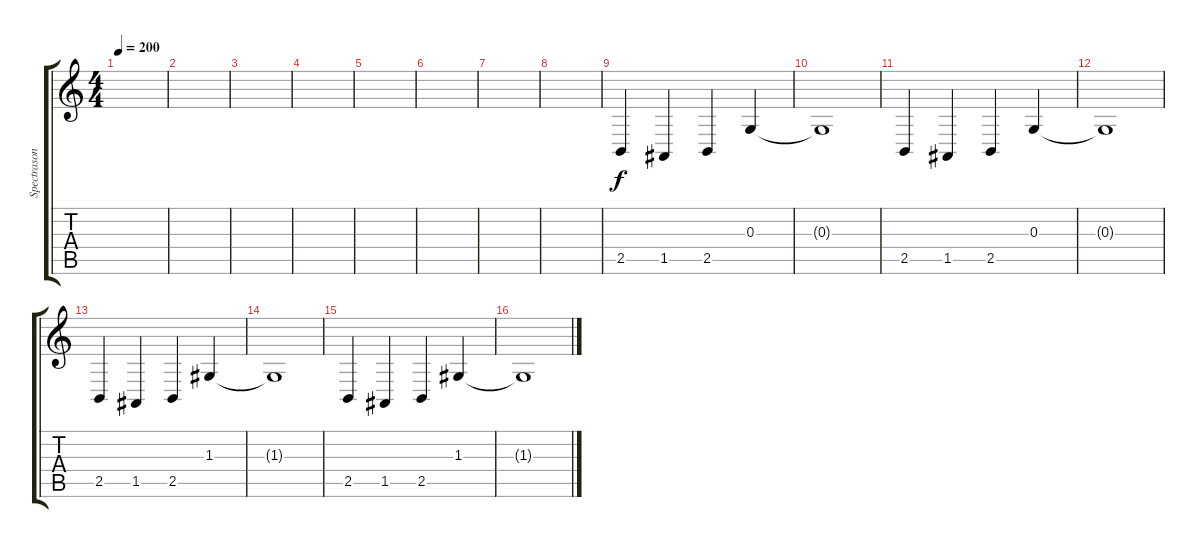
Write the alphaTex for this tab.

\track ("Spectrasonics Omnisphere" "Spectrason") {instrument koto}
\staff {score tabs}
\tuning (E4 B3 G3 D3 A2 E2) {hide}
\ts (4 4)
\tempo 200
\clef g2
\ks c
|
|
|
|
|
|
|
|
2.5.4 1.5.4 2.5.4 0.3.4 |
0.3{t}.1 |
2.5.4 1.5.4 2.5.4 0.3.4 |
0.3{t}.1 |
2.5.4 1.5.4 2.5.4 1.3.4 |
1.3{t}.1 |
2.5.4 1.5.4 2.5.4 1.3.4 |
1.3{t}.1
